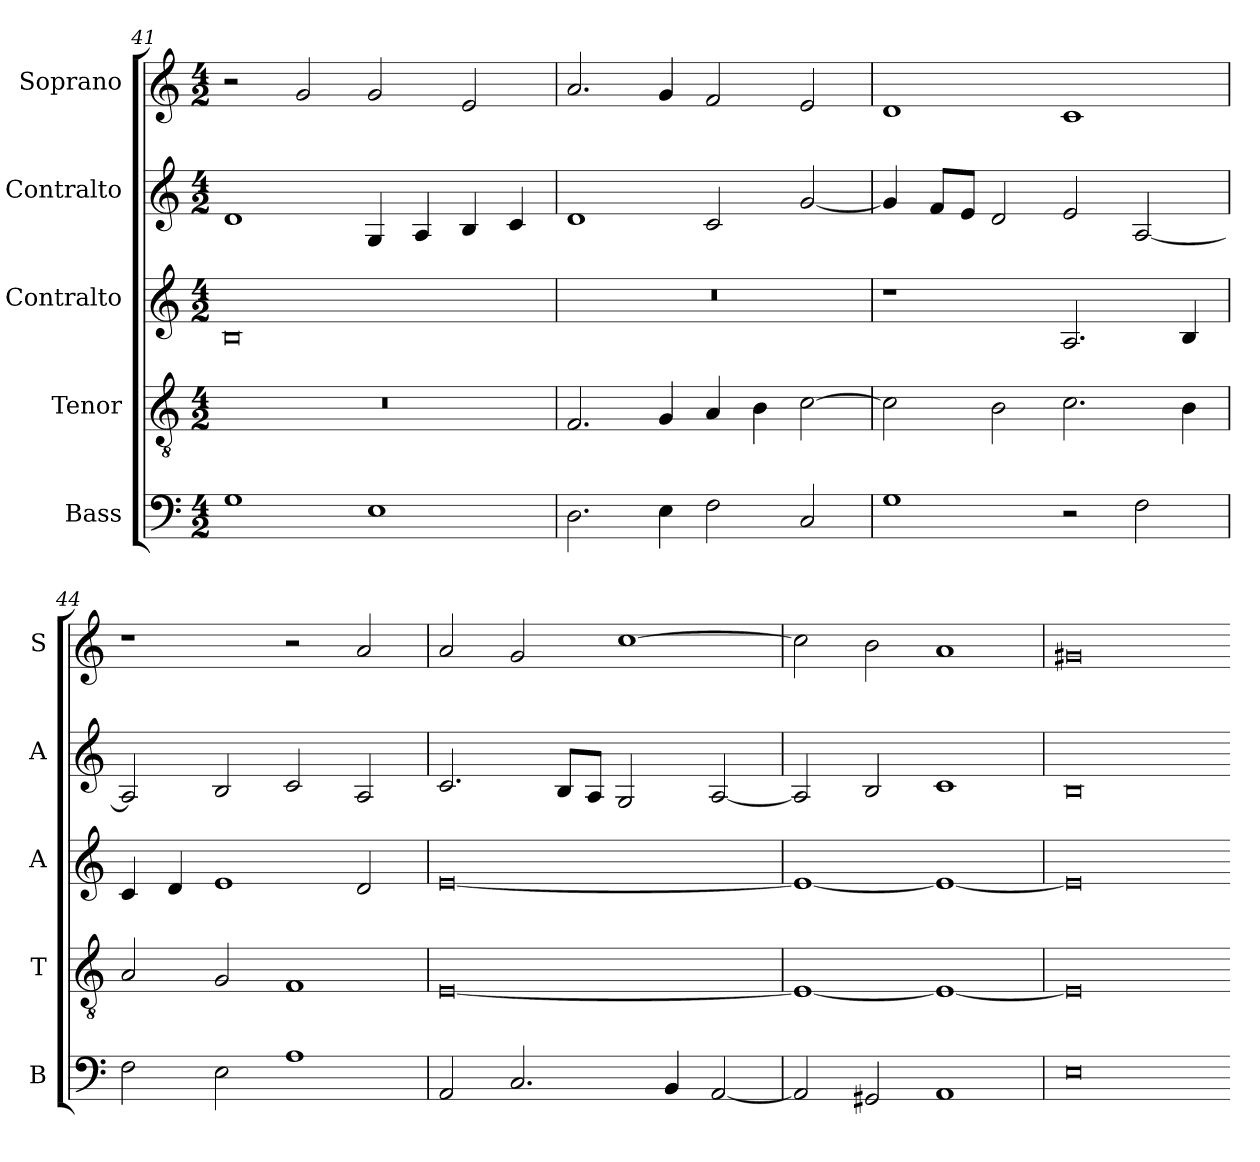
**kern	**kern	**kern	**kern	**kern
*part5	*part4	*part3	*part2	*part1
*staff5	*staff4	*staff3	*staff2	*staff1
*I"Bass	*I"Tenor	*I"Contralto	*I"Contralto	*I"Soprano
*I'B	*I'T	*I'A	*I'A	*I'S
*clefF4	*clefGv2	*clefG2	*clefG2	*clefG2
*k[]	*k[]	*k[]	*k[]	*k[]
*E:phr	*E:phr	*E:phr	*E:phr	*E:phr
*M4/2	*M4/2	*M4/2	*M4/2	*M4/2
=41	=41	=41	=41	=41
1G	0r	0B	1d	2r
.	.	.	.	2g
1E	.	.	4G	2g
.	.	.	4A	.
.	.	.	4B	2e
.	.	.	4c	.
=42	=42	=42	=42	=42
2.D	2.F	0r	1d	2.a
4E	4G	.	.	4g
2F	4A	.	2c	2f
.	4B	.	.	.
2C	[2c	.	[2g	2e
=43	=43	=43	=43	=43
1G	2c]	1r	4g]	1d
.	.	.	8f/L	.
.	.	.	8e/J	.
.	2B	.	2d	.
2r	2.c	2.A	2e	1c
2F	.	.	[2A	.
.	4B	4B	.	.
=44	=44	=44	=44	=44
2F	2A	4c	2A]	1r
.	.	4d	.	.
2E	2G	1e	2B	.
1A	1F	.	2c	2r
.	.	2d	2A	2a
=45	=45	=45	=45	=45
2AA	[0E	[0e	2.c	2a
2.C	.	.	.	2g
.	.	.	8B/L	.
.	.	.	8A/J	.
.	.	.	2G	[1cc
4BB	.	.	.	.
[2AA	.	.	[2A	.
=46	=46	=46	=46	=46
2AA]	1E_	1e_	2A]	2cc]
2GG#X	.	.	2B	2b
1AA	1E_	1e_	1c	1a
=47	=47	=47	=47	=47
0E	0E]	0e]	0B	0g#X
=-	=-	=-	=-	=-
*-	*-	*-	*-	*-
